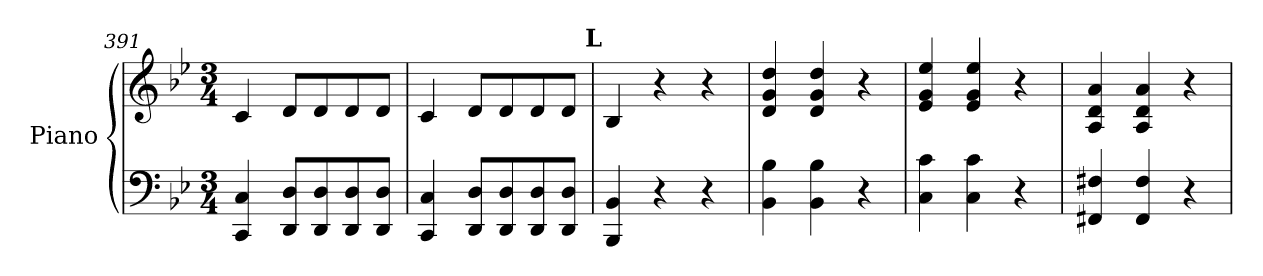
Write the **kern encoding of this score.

**kern	**kern
*part1	*part1
*staff2	*staff1
*I"Piano	*
*I'Pno	*
!!LO:LB:g=z
*clefF4	*clefG2
*k[b-e-]	*k[b-e-]
*B-:	*B-:
*M3/4	*M3/4
=391	=391
4CC/ 4C/	4c/
8DD/ 8D/L	8d/L
8DD/ 8D/	8d/
8DD/ 8D/	8d/
8DD/ 8D/J	8d/J
=392	=392
4CC/ 4C/	4c/
8DD/ 8D/L	8d/L
8DD/ 8D/	8d/
8DD/ 8D/	8d/
8DD/ 8D/J	8d/J
!!LO:REH:place=s1:a:B:enc=none:fs=7.7:t=L
=393	=393
4BBB-/ 4BB-/	4B-/
4r	4r
4r	4r
=394	=394
4BB-\ 4B-\	4d/ 4g/ 4dd/
4BB-\ 4B-\	4d/ 4g/ 4dd/
4r	4r
=395	=395
4C\ 4c\	4e-/ 4g/ 4ee-/
4C\ 4c\	4e-/ 4g/ 4ee-/
4r	4r
=396	=396
4FF#X/ 4F#X/	4A/ 4d/ 4a/
4FF#/ 4F#/	4A/ 4d/ 4a/
4r	4r
=	=
*-	*-
